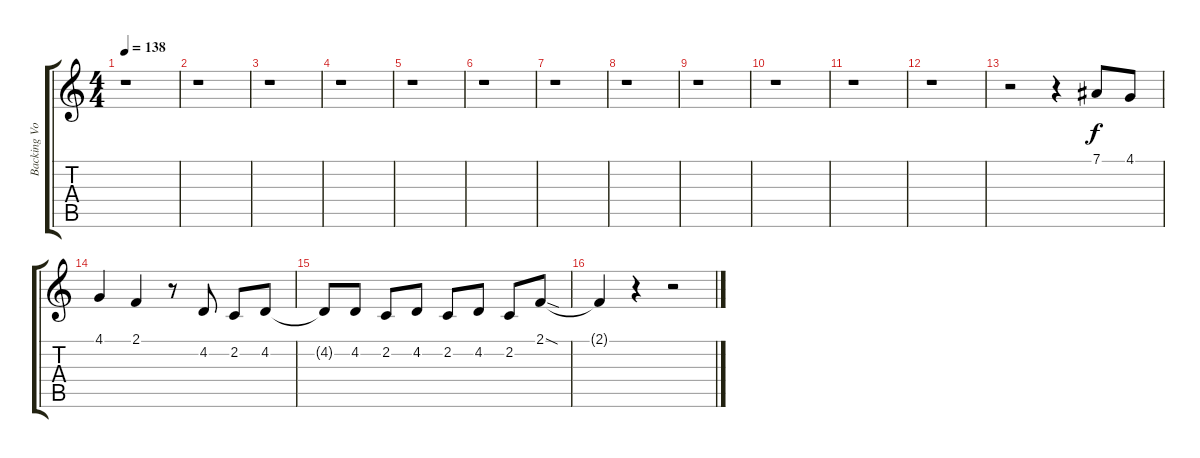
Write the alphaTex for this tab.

\track ("Backing Vocals" "Backing Vo") {instrument voiceoohs}
\staff {score tabs}
\tuning (Eb4 Bb3 Gb3 Db3 Ab2 Eb2) {hide}
\ts (4 4)
\tempo 138
\clef g2
\ks c
r.1{dy f} |
r.1 |
r.1 |
r.1 |
r.1 |
r.1 |
r.1 |
r.1 |
r.1 |
r.1 |
r.1 |
r.1 |
r.2 r.4 7.1.8 4.1.8 |
4.1.4 2.1.4 r.8 4.2.8 2.2.8 4.2.8 |
4.2{t}.8 4.2.8 2.2.8 4.2.8 2.2.8 4.2.8 2.2.8 2.1{sod}.8 |
2.1{t}.4 r.4 r.2
